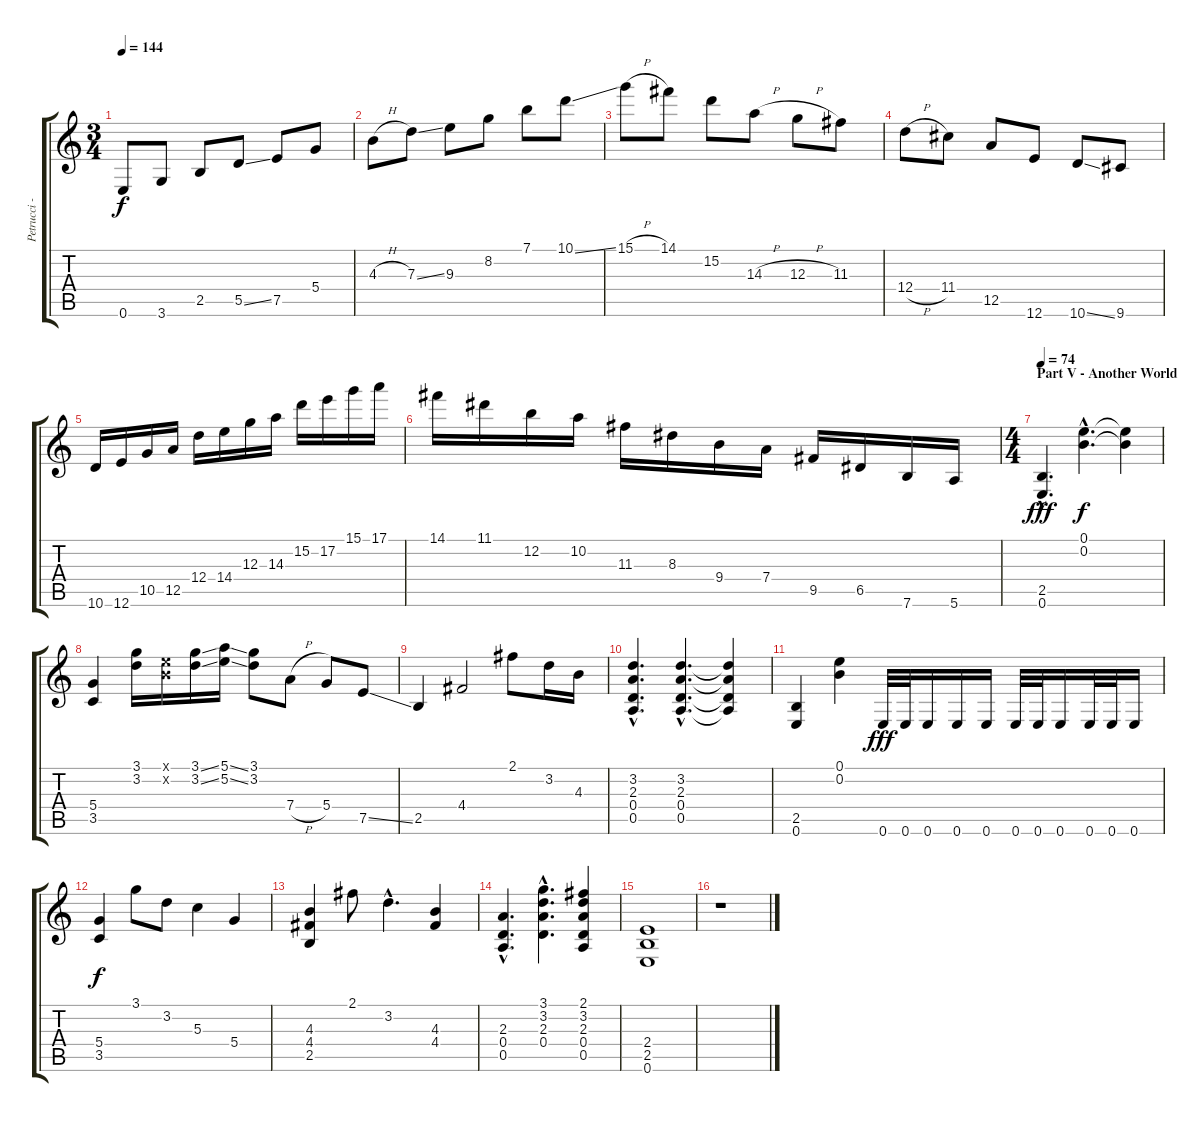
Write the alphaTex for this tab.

\track ("Petrucci - Distortion 6st." "Petrucci -") {instrument overdrivenguitar}
\staff {score tabs}
\tuning (E4 B3 G3 D3 A2 E2) {hide}
\ts (3 4)
\tempo 144
\clef g2
\ks c
0.6.8{dy f} 3.6.8 2.5.8 5.5{ss}.8 7.5.8 5.4.8 |
4.3{h}.8 7.3{ss}.8 9.3.8 8.2.8 7.1.8 10.1{ss}.8 |
15.1{h}.8 14.1.8 15.2.8 14.3{h}.8 12.3{h}.8 11.3.8 |
12.4{h}.8 11.4.8 12.5.8 12.6.8 10.6{ss}.8 9.6.8 |
10.6.16 12.6.16 10.5.16 12.5.16 12.4.16 14.4.16 12.3.16 14.3.16 15.2.16 17.2.16 15.1.16 17.1.16 |
14.1.16 11.1.16 12.2.16 10.2.16 11.3.16 8.3.16 9.4.16 7.4.16 9.5.16 6.5.16 7.6.16 5.6.16 |
\ts (4 4)
\section ("" "Part V - Another World")
\tempo 74
(2.5{hac} 0.6{hac}).4{d dy fff volume 13 instrument distortionguitar} (0.1{hac} 0.2{hac}).4{d dy f} (0.1{t} 0.2{t}).4 |
(5.4 3.5).4 (3.1 3.2).16 (0.1{x} 0.2{x}).16 (3.1{ss} 3.2{ss}).16 (5.1{ss} 5.2{ss}).16 (3.1 3.2).8 7.4{h}.8 5.4.8 7.5{ss}.8 |
2.5.4 4.4.2 2.1.8 3.2.16 4.3.16 |
(3.2{hac} 2.3{hac} 0.4{hac} 0.5{hac}).4{d} (3.2{hac} 2.3{hac} 0.4{hac} 0.5{hac}).4{d} (3.2{t} 2.3{t} 0.4{t} 0.5{t}).4 |
(2.5 0.6).4 (0.1 0.2).4 0.6.32{dy fff} 0.6.32 0.6.16 0.6.16 0.6.16 0.6.32 0.6.32 0.6.16 0.6.32 0.6.32 0.6.16 |
(5.4 3.5).4{dy f} 3.1.8 3.2.8 5.3.4 5.4.4 |
(4.3 4.4 2.5).4 2.1.8 3.2{hac}.4{d} (4.3 4.4).4 |
(2.3{hac} 0.4{hac} 0.5{hac}).4{d} (3.1{hac} 3.2{hac} 2.3{hac} 0.4{hac}).4{d} (2.1 3.2 2.3 0.4 0.5).4 |
(2.4 2.5 0.6).1 |
r.1
